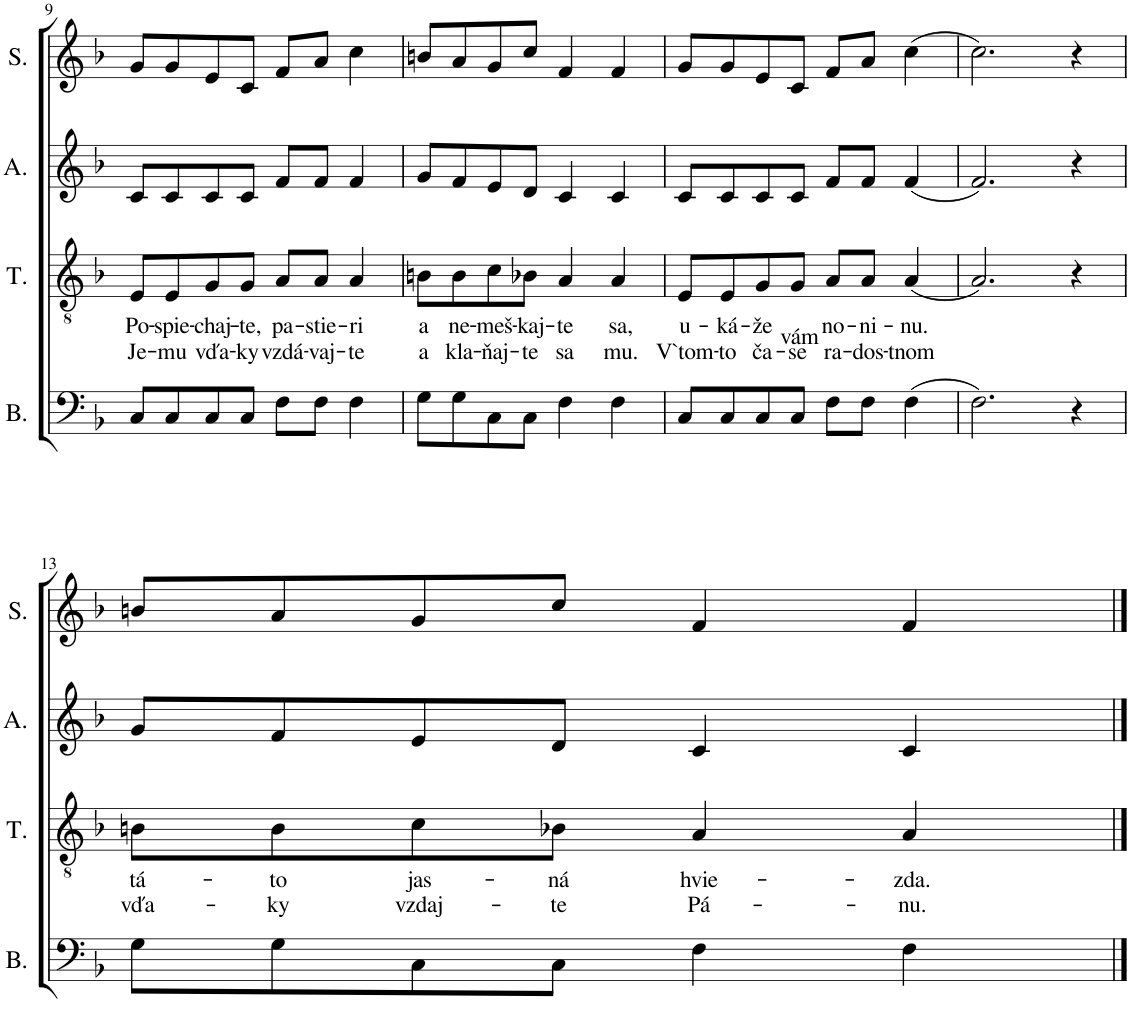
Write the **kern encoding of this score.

**kern	**kern	**text	**text	**kern	**kern
*part4	*part3	*part3	*part3	*part2	*part1
*staff4	*staff3	*staff3	*staff3	*staff2	*staff1
*I"Bass	*I"Tenor	*	*	*I"Alto	*I"Soprano
*I'B.	*I'T.	*	*	*I'A.	*I'S.
!!LO:PB:g=z
*clefF4	*clefGv2	*	*	*clefG2	*clefG2
*k[b-]	*k[b-]	*	*	*k[b-]	*k[b-]
*M4/4	*M4/4	*	*	*M4/4	*M4/4
=9	=9	=9	=9	=9	=9
!	!	!LO:LY:b	!LO:LY:b	!	!
8C/L	8E/L	Po-	Je-	8c/L	8g/L
!	!	!LO:LY:b	!LO:LY:b	!	!
8C/	8E/	-spie-	-mu	8c/	8g/
!	!	!LO:LY:b	!LO:LY:b	!	!
8C/	8G/	-chaj-	vďa-	8c/	8e/
!	!	!LO:LY:b	!LO:LY:b	!	!
8C/J	8G/J	-te,	-ky	8c/J	8c/J
!	!	!LO:LY:b	!LO:LY:b	!	!
8F\L	8A/L	pa-	vzdá-	8f/L	8f/L
!	!	!LO:LY:b	!LO:LY:b	!	!
8F\J	8A/J	-stie-	-vaj-	8f/J	8a/J
!	!	!LO:LY:b	!LO:LY:b	!	!
4F\	4A/	-ri	-te	4f/	4cc\
=10	=10	=10	=10	=10	=10
!	!	!LO:LY:b	!LO:LY:b	!	!
8G\L	8Bn\L	a	a	8g/L	8bn/L
!	!	!LO:LY:b	!LO:LY:b	!	!
8G\	8B\	ne-	kla-	8f/	8a/
!	!	!LO:LY:b	!LO:LY:b	!	!
8C\	8c\	-meš-	-ňaj-	8e/	8g/
!	!	!LO:LY:b	!LO:LY:b	!	!
8C\J	8B-X\J	-kaj-	-te	8d/J	8cc/J
!	!	!LO:LY:b	!LO:LY:b	!	!
4F\	4A/	-te	sa	4c/	4f/
!	!	!LO:LY:b	!LO:LY:b	!	!
4F\	4A/	sa,	mu.	4c/	4f/
=11	=11	=11	=11	=11	=11
!	!	!LO:LY:b	!LO:LY:b	!	!
8C/L	8E/L	u-	V`tom-	8c/L	8g/L
!	!	!LO:LY:b	!LO:LY:b	!	!
8C/	8E/	-ká-	-to	8c/	8g/
!	!	!LO:LY:b	!LO:LY:b	!	!
8C/	8G/	-že	ča-	8c/	8e/
!	!	!LO:LY:b	!LO:LY:b	!	!
8C/J	8G/J	vám	-se	8c/J	8c/J
!	!	!LO:LY:b	!LO:LY:b	!	!
8F\L	8A/L	no-	ra-	8f/L	8f/L
!	!	!LO:LY:b	!LO:LY:b	!	!
8F\J	8A/J	-ni-	-dos-	8f/J	8a/J
!	!	!LO:LY:b	!LO:LY:b	!	!
(4F\	(4A/	-nu.	-tnom	(4f/	(4cc\
=12	=12	=12	=12	=12	=12
2.F\)	2.A/)	.	.	2.f/)	2.cc\)
4r	4r	.	.	4r	4r
!!LO:LB:g=z
=13	=13	=13	=13	=13	=13
!	!	!LO:LY:b	!LO:LY:b	!	!
8G\L	8Bn\L	tá-	vďa-	8g/L	8bn/L
!	!	!LO:LY:b	!LO:LY:b	!	!
8G\	8B\	-to	-ky	8f/	8a/
!	!	!LO:LY:b	!LO:LY:b	!	!
8C\	8c\	jas-	vzdaj-	8e/	8g/
!	!	!LO:LY:b	!LO:LY:b	!	!
8C\J	8B-X\J	-ná	-te	8d/J	8cc/J
!	!	!LO:LY:b	!LO:LY:b	!	!
4F\	4A/	-hvie-	Pá-	4c/	4f/
!	!	!LO:LY:b	!LO:LY:b	!	!
4F\	4A/	-zda.	-nu.	4c/	4f/
==	==	==	==	==	==
*-	*-	*-	*-	*-	*-
